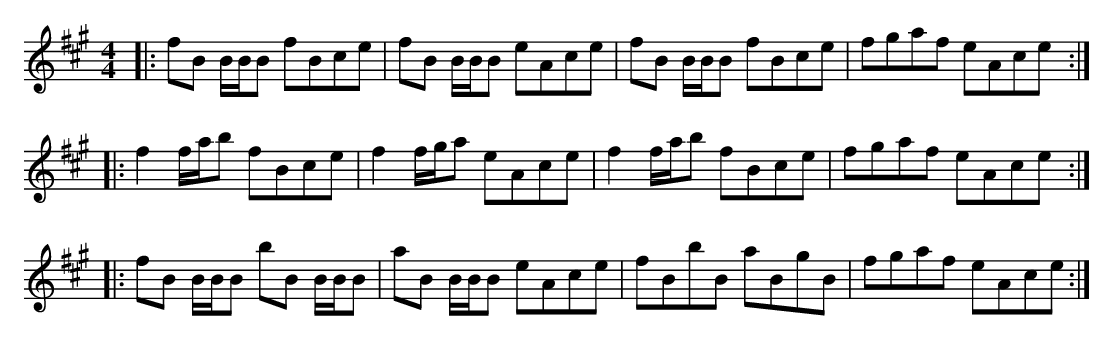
X:1
M:4/4
K:Bdor
|:fB B/B/B fBce|fB B/B/B eAce|fB B/B/B fBce|fgaf eAce:|
|:f2 f/a/b fBce|f2 f/g/a eAce|f2 f/a/b fBce|fgaf eAce:|
|:fB B/B/B bB B/B/B|aB B/B/B eAce|fBbB aBgB|fgaf eAce:|
